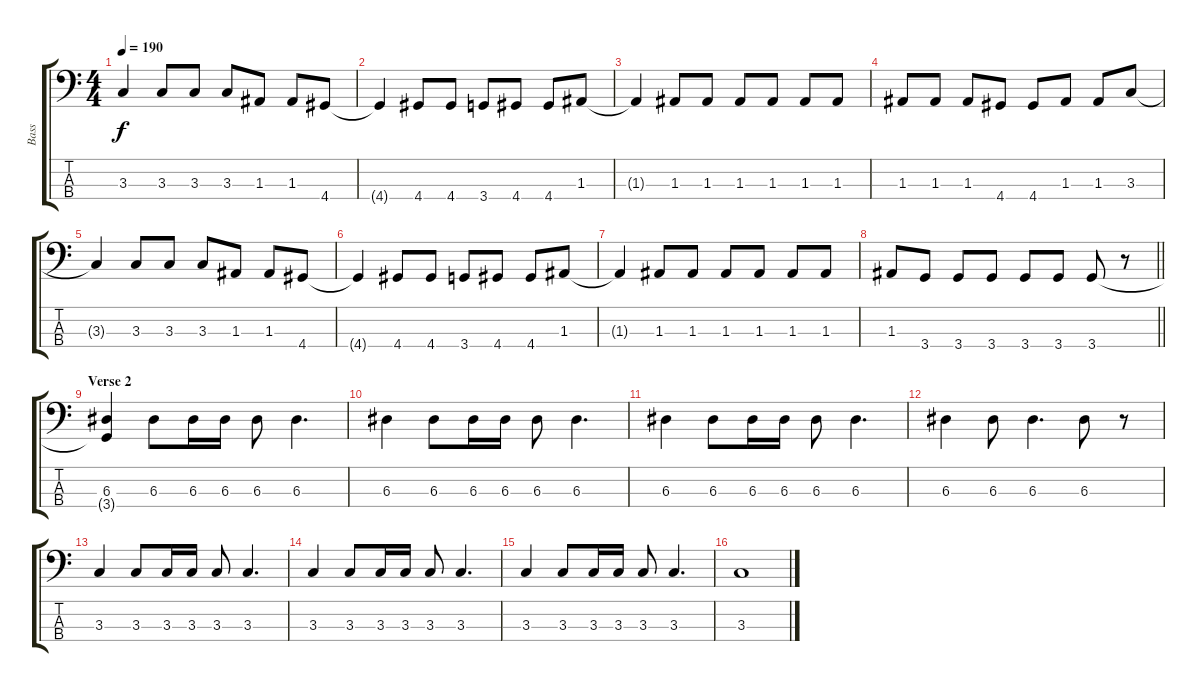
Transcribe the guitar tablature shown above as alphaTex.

\track ("Bass" "Bass") {instrument electricbasspick}
\staff {score tabs}
\tuning (G2 D2 A1 E1) {hide}
\ts (4 4)
\tempo 190
\clef f4
\ks c
3.3{t}.4{dy f} 3.3.8 3.3.8 3.3.8 1.3.8 1.3.8 4.4.8 |
4.4{t}.4 4.4.8 4.4.8 3.4.8 4.4.8 4.4.8 1.3.8 |
1.3{t}.4 1.3.8 1.3.8 1.3.8 1.3.8 1.3.8 1.3.8 |
1.3.8 1.3.8 1.3.8 4.4.8 4.4.8 1.3.8 1.3.8 3.3.8 |
3.3{t}.4 3.3.8 3.3.8 3.3.8 1.3.8 1.3.8 4.4.8 |
4.4{t}.4 4.4.8 4.4.8 3.4.8 4.4.8 4.4.8 1.3.8 |
1.3{t}.4 1.3.8 1.3.8 1.3.8 1.3.8 1.3.8 1.3.8 |
\barLineRight lightlight
1.3.8 3.4.8 3.4.8 3.4.8 3.4.8 3.4.8 3.4.8 r.8 |
\section ("" "Verse 2")
(6.3 3.4{t}).4 6.3.8 6.3.16 6.3.16 6.3.8 6.3.4{d} |
6.3.4 6.3.8 6.3.16 6.3.16 6.3.8 6.3.4{d} |
6.3.4 6.3.8 6.3.16 6.3.16 6.3.8 6.3.4{d} |
6.3.4 6.3.8 6.3.4{d} 6.3.8 r.8 |
3.3.4 3.3.8 3.3.16 3.3.16 3.3.8 3.3.4{d} |
3.3.4 3.3.8 3.3.16 3.3.16 3.3.8 3.3.4{d} |
3.3.4 3.3.8 3.3.16 3.3.16 3.3.8 3.3.4{d} |
3.3.1
